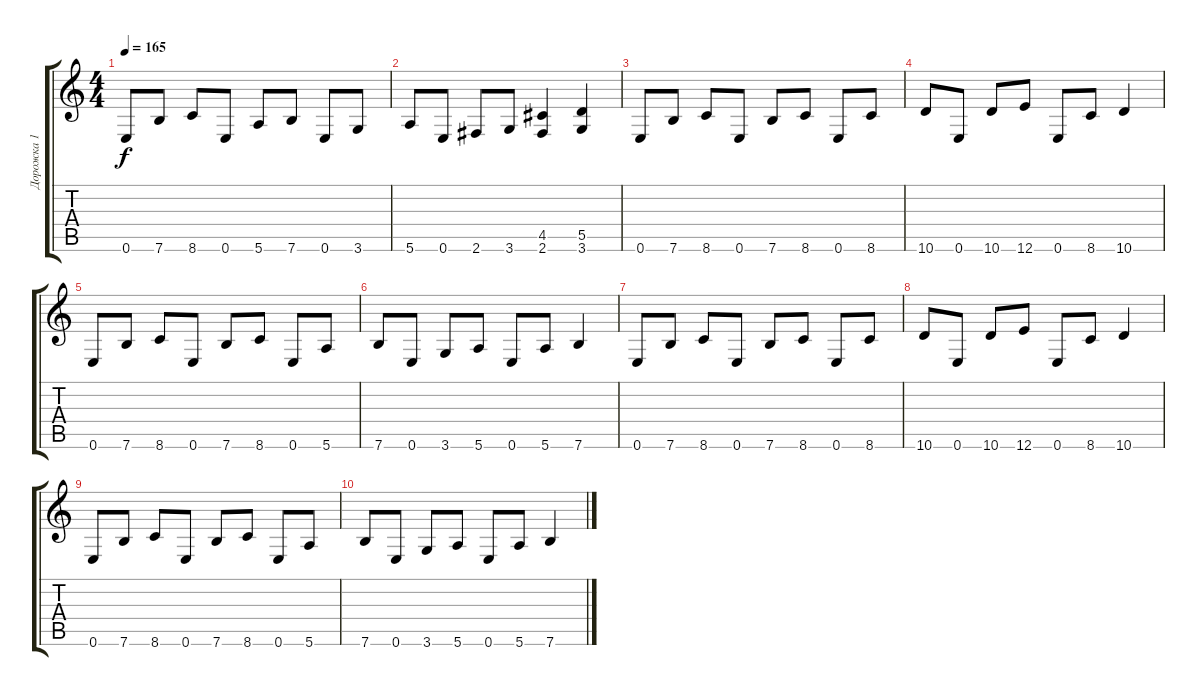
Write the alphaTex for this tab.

\track ("Дорожка 1" "Дорожка 1") {instrument distortionguitar}
\staff {score tabs}
\tuning (E4 B3 G3 D3 A2 E2) {hide}
\ts (4 4)
\tempo 165
\clef g2
\ks c
0.6.8{dy f} 7.6.8 8.6.8 0.6.8 5.6.8 7.6.8 0.6.8 3.6.8 |
5.6.8 0.6.8 2.6.8 3.6.8 (4.5 2.6).4 (5.5 3.6).4 |
0.6.8 7.6.8 8.6.8 0.6.8 7.6.8 8.6.8 0.6.8 8.6.8 |
10.6.8 0.6.8 10.6.8 12.6.8 0.6.8 8.6.8 10.6.4 |
0.6.8 7.6.8 8.6.8 0.6.8 7.6.8 8.6.8 0.6.8 5.6.8 |
7.6.8 0.6.8 3.6.8 5.6.8 0.6.8 5.6.8 7.6.4 |
0.6.8 7.6.8 8.6.8 0.6.8 7.6.8 8.6.8 0.6.8 8.6.8 |
10.6.8 0.6.8 10.6.8 12.6.8 0.6.8 8.6.8 10.6.4 |
0.6.8 7.6.8 8.6.8 0.6.8 7.6.8 8.6.8 0.6.8 5.6.8 |
7.6.8 0.6.8 3.6.8 5.6.8 0.6.8 5.6.8 7.6.4
